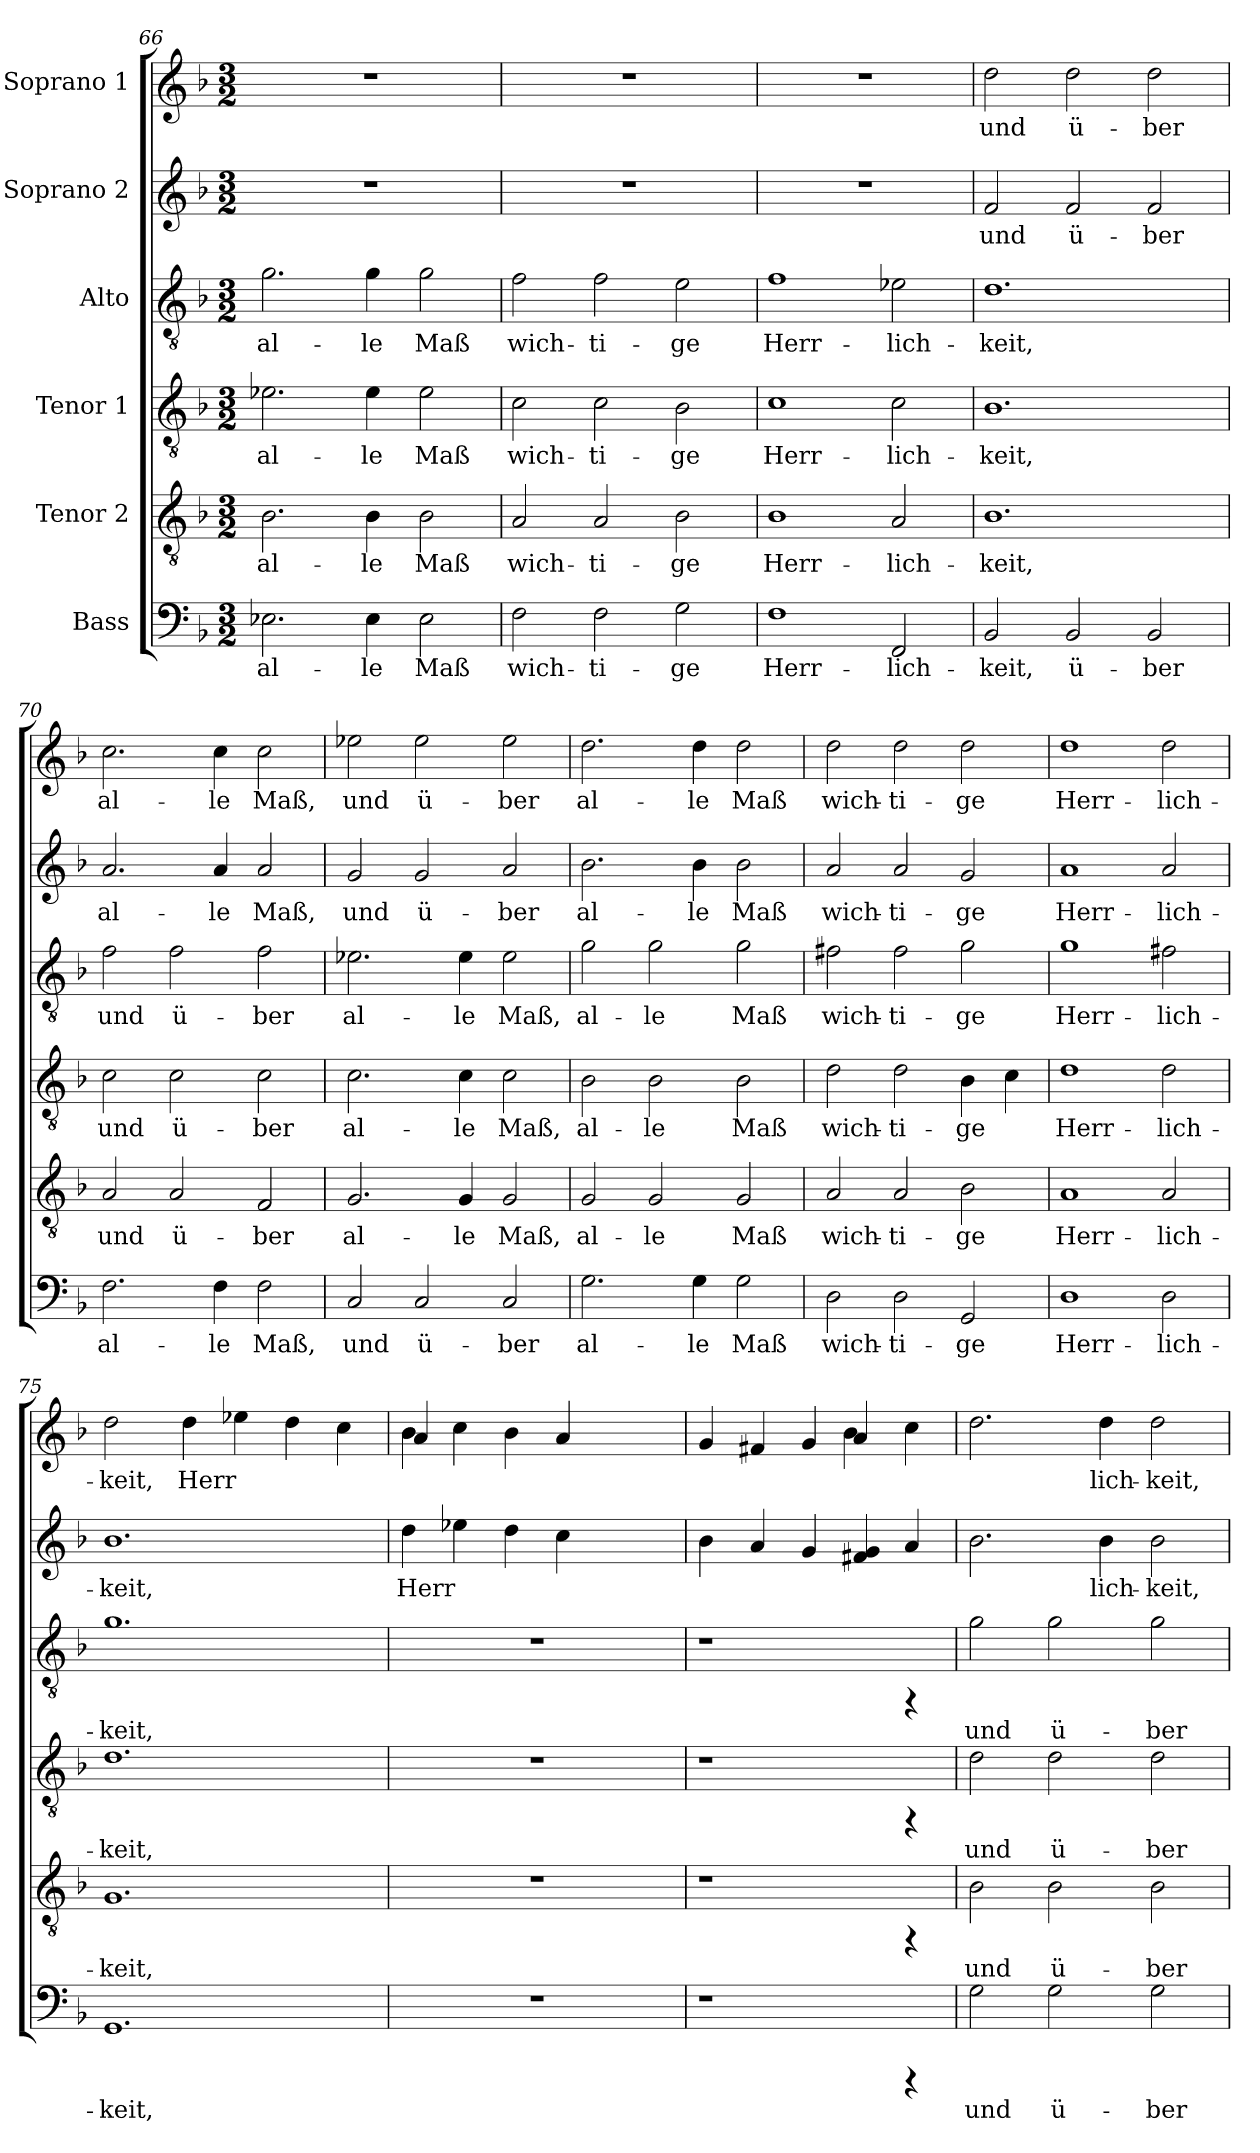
**kern	**text	**kern	**text	**kern	**text	**kern	**text	**kern	**text	**kern	**text
*part6	*part6	*part5	*part5	*part4	*part4	*part3	*part3	*part2	*part2	*part1	*part1
*staff6	*staff6	*staff5	*staff5	*staff4	*staff4	*staff3	*staff3	*staff2	*staff2	*staff1	*staff1
*I"Bass	*	*I"Tenor 2	*	*I"Tenor 1	*	*I"Alto	*	*I"Soprano 2	*	*I"Soprano 1	*
!!LO:LB:g=z
*clefF4	*	*clefGv2	*	*clefGv2	*	*clefGv2	*	*clefG2	*	*clefG2	*
*k[b-]	*	*k[b-]	*	*k[b-]	*	*k[b-]	*	*k[b-]	*	*k[b-]	*
*F:	*	*F:	*	*F:	*	*F:	*	*F:	*	*F:	*
*M3/2	*	*M3/2	*	*M3/2	*	*M3/2	*	*M3/2	*	*M3/2	*
=66	=66	=66	=66	=66	=66	=66	=66	=66	=66	=66	=66
!	!LO:LY:b:cj	!	!LO:LY:b	!	!LO:LY:b	!	!LO:LY:b:cj	!	!	!	!
2.E-X\	al-	2.B-\	al-	2.e-X\	al-	2.g\	al-	1.r	.	1.r	.
!	!LO:LY:b:cj	!	!LO:LY:b	!	!LO:LY:b	!	!LO:LY:b:cj	!	!	!	!
4E-\	-le	4B-\	-le	4e-\	-le	4g\	-le	.	.	.	.
!	!LO:LY:b:cj	!	!LO:LY:b	!	!LO:LY:b	!	!LO:LY:b:cj	!	!	!	!
2E-\	Maß	2B-\	Maß	2e-\	Maß	2g\	Maß	.	.	.	.
=67	=67	=67	=67	=67	=67	=67	=67	=67	=67	=67	=67
!	!LO:LY:b:cj	!	!LO:LY:b	!	!LO:LY:b	!	!LO:LY:b:cj	!	!	!	!
2F\	wich-	2A/	wich-	2c\	wich-	2f\	wich-	1.r	.	1.r	.
!	!LO:LY:b:cj	!	!LO:LY:b	!	!LO:LY:b	!	!LO:LY:b:cj	!	!	!	!
2F\	-ti-	2A/	-ti-	2c\	-ti-	2f\	-ti-	.	.	.	.
!	!LO:LY:b:cj	!	!LO:LY:b	!	!LO:LY:b	!	!LO:LY:b:cj	!	!	!	!
2G\	-ge	2B-\	-ge	2B-\	-ge	2e\	-ge	.	.	.	.
=68	=68	=68	=68	=68	=68	=68	=68	=68	=68	=68	=68
!	!LO:LY:b:cj	!	!LO:LY:b	!	!LO:LY:b	!	!LO:LY:b:cj	!	!	!	!
1F	Herr-	1B-	Herr-	1c	Herr-	1f	Herr-	1.r	.	1.r	.
!	!LO:LY:b:cj	!	!LO:LY:b	!	!LO:LY:b	!	!LO:LY:b:cj	!	!	!	!
2FF/	-lich-	2A/	-lich-	2c\	-lich-	2e-X\	-lich-	.	.	.	.
=69	=69	=69	=69	=69	=69	=69	=69	=69	=69	=69	=69
!	!LO:LY:b:cj	!	!LO:LY:b	!	!LO:LY:b	!	!LO:LY:b:cj	!	!LO:LY:b:cj	!	!LO:LY:b:cj
2BB-/	-keit,	1.B-	-keit,	1.B-	-keit,	1.d	-keit,	2f/	und	2dd\	und
!	!LO:LY:b:cj	!	!	!	!	!	!	!	!LO:LY:b:cj	!	!LO:LY:b:cj
2BB-/	ü-	.	.	.	.	.	.	2f/	ü-	2dd\	ü-
!	!LO:LY:b:cj	!	!	!	!	!	!	!	!LO:LY:b:cj	!	!LO:LY:b:cj
2BB-/	-ber	.	.	.	.	.	.	2f/	-ber	2dd\	-ber
=70	=70	=70	=70	=70	=70	=70	=70	=70	=70	=70	=70
!	!LO:LY:b:cj	!	!LO:LY:b	!	!LO:LY:b	!	!LO:LY:b:cj	!	!LO:LY:b:cj	!	!LO:LY:b:cj
2.F\	al-	2A/	und	2c\	und	2f\	und	2.a/	al-	2.cc\	al-
!	!	!	!LO:LY:b	!	!LO:LY:b	!	!LO:LY:b:cj	!	!	!	!
.	.	2A/	ü-	2c\	ü-	2f\	ü-	.	.	.	.
!	!LO:LY:b:cj	!	!	!	!	!	!	!	!LO:LY:b:cj	!	!LO:LY:b:cj
4F\	-le	.	.	.	.	.	.	4a/	-le	4cc\	-le
!	!LO:LY:b:cj	!	!LO:LY:b	!	!LO:LY:b	!	!LO:LY:b:cj	!	!LO:LY:b:cj	!	!LO:LY:b:cj
2F\	Maß,	2F/	-ber	2c\	-ber	2f\	-ber	2a/	Maß,	2cc\	Maß,
=71	=71	=71	=71	=71	=71	=71	=71	=71	=71	=71	=71
!	!LO:LY:b:cj	!	!LO:LY:b	!	!LO:LY:b	!	!LO:LY:b:cj	!	!LO:LY:b:cj	!	!LO:LY:b:cj
2C/	und	2.G/	al-	2.c\	al-	2.e-X\	al-	2g/	und	2ee-X\	und
!	!LO:LY:b:cj	!	!	!	!	!	!	!	!LO:LY:b:cj	!	!LO:LY:b:cj
2C/	ü-	.	.	.	.	.	.	2g/	ü-	2ee-\	ü-
!	!	!	!LO:LY:b	!	!LO:LY:b	!	!LO:LY:b:cj	!	!	!	!
.	.	4G/	-le	4c\	-le	4e-\	-le	.	.	.	.
!	!LO:LY:b:cj	!	!LO:LY:b	!	!LO:LY:b	!	!LO:LY:b:cj	!	!LO:LY:b:cj	!	!LO:LY:b:cj
2C/	-ber	2G/	Maß,	2c\	Maß,	2e-\	Maß,	2a/	-ber	2ee-\	-ber
=72	=72	=72	=72	=72	=72	=72	=72	=72	=72	=72	=72
!	!LO:LY:b:cj	!	!LO:LY:b	!	!LO:LY:b	!	!LO:LY:b:cj	!	!LO:LY:b:cj	!	!LO:LY:b:cj
2.G\	al-	2G/	al-	2B-\	al-	2g\	al-	2.b-\	al-	2.dd\	al-
!	!	!	!LO:LY:b	!	!LO:LY:b	!	!LO:LY:b:cj	!	!	!	!
.	.	2G/	-le	2B-\	-le	2g\	-le	.	.	.	.
!	!LO:LY:b:cj	!	!	!	!	!	!	!	!LO:LY:b:cj	!	!LO:LY:b:cj
4G\	-le	.	.	.	.	.	.	4b-\	-le	4dd\	-le
!	!LO:LY:b:cj	!	!LO:LY:b	!	!LO:LY:b	!	!LO:LY:b:cj	!	!LO:LY:b:cj	!	!LO:LY:b:cj
2G\	Maß	2G/	Maß	2B-\	Maß	2g\	Maß	2b-\	Maß	2dd\	Maß
=73	=73	=73	=73	=73	=73	=73	=73	=73	=73	=73	=73
!	!LO:LY:b:cj	!	!LO:LY:b	!	!LO:LY:b	!	!LO:LY:b:cj	!	!LO:LY:b:cj	!	!LO:LY:b:cj
2D\	wich-	2A/	wich-	2d\	wich-	2f#X\	wich-	2a/	wich-	2dd\	wich-
!	!LO:LY:b:cj	!	!LO:LY:b	!	!LO:LY:b	!	!LO:LY:b:cj	!	!LO:LY:b:cj	!	!LO:LY:b:cj
2D\	-ti-	2A/	-ti-	2d\	-ti-	2f#\	-ti-	2a/	-ti-	2dd\	-ti-
!	!LO:LY:b:cj	!	!LO:LY:b	!	!LO:LY:b	!	!LO:LY:b:cj	!	!LO:LY:b:cj	!	!LO:LY:b:cj
2GG/	-ge	2B-\	-ge	4B-\	-ge	2g\	-ge	2g/	-ge	2dd\	-ge
!	!	!	!	!	!LO:LY:b	!	!	!	!	!	!
.	.	.	.	4c\	.	.	.	.	.	.	.
!!LO:PB:g=z
=74	=74	=74	=74	=74	=74	=74	=74	=74	=74	=74	=74
!	!LO:LY:b:cj	!	!LO:LY:b	!	!LO:LY:b	!	!LO:LY:b:cj	!	!LO:LY:b:cj	!	!LO:LY:b:cj
1D	Herr-	1A	Herr-	1d	Herr-	1g	Herr-	1a	Herr-	1dd	Herr-
!	!LO:LY:b:cj	!	!LO:LY:b	!	!LO:LY:b	!	!LO:LY:b:cj	!	!LO:LY:b:cj	!	!LO:LY:b:cj
2D\	-lich-	2A/	-lich-	2d\	-lich-	2f#X\	-lich-	2a/	-lich-	2dd\	-lich-
=75	=75	=75	=75	=75	=75	=75	=75	=75	=75	=75	=75
!	!LO:LY:b:cj	!	!LO:LY:b	!	!LO:LY:b	!	!LO:LY:b:cj	!	!LO:LY:b:cj	!	!LO:LY:b:cj
1.GG	-keit,	1.G	-keit,	1.d	-keit,	1.g	-keit,	1.b-	-keit,	2dd\	-keit,
!	!	!	!	!	!	!	!	!	!	!	!LO:LY:b:cj
.	.	.	.	.	.	.	.	.	.	4dd\	Herr-
!	!	!	!	!	!	!	!	!	!	!	!LO:LY:b:cj
.	.	.	.	.	.	.	.	.	.	4ee-X\	--
!	!	!	!	!	!	!	!	!	!	!	!LO:LY:b:cj
.	.	.	.	.	.	.	.	.	.	4dd\	--
!	!	!	!	!	!	!	!	!	!	!	!LO:LY:b:cj
.	.	.	.	.	.	.	.	.	.	4cc\	--
=76	=76	=76	=76	=76	=76	=76	=76	=76	=76	=76	=76
!	!	!	!	!	!	!	!	!	!LO:LY:b:cj	!	!LO:LY:b:cj
*	*	*	*	*	*	*	*	*	*	*^	*
*	*	*	*	*	*	*	*	*	*	*	*^	*
1.r	.	1.r	.	1.r	.	1.r	.	4dd\	Herr-	4b-\	4a/	4b-\	--
!	!	!	!	!	!	!	!	!	!LO:LY:b:cj	!	!	!	!LO:LY:b:cj
.	.	.	.	.	.	.	.	4ee-X\	--	4cc\	2ryy	2ryy	--
!	!	!	!	!	!	!	!	!	!LO:LY:b:cj	!	!	!	!LO:LY:b:cj
.	.	.	.	.	.	.	.	4dd\	--	4b-\	.	.	--
!	!	!	!	!	!	!	!	!	!LO:LY:b:cj	!	!	!	!LO:LY:b:cj
.	.	.	.	.	.	.	.	4cc\	--	4a/	2.ryy	2.ryy	--
.	.	.	.	.	.	.	.	2ryy	.	2ryy	.	.	.
*	*	*	*	*	*	*	*	*	*	*v	*v	*v	*
=77	=77	=77	=77	=77	=77	=77	=77	=77	=77	=77	=77
!	!	!	!	!	!	!	!	!	!LO:LY:b:cj	!	!LO:LY:b:cj
*	*	*	*	*	*	*	*	*	*	*^	*
1r	.	1r	.	1r	.	1r	.	4b-\	--	4g/	2.ryy	--
!	!	!	!	!	!	!	!	!	!LO:LY:b:cj	!	!	!LO:LY:b:cj
.	.	.	.	.	.	.	.	4a/	--	4f#X/	.	--
!	!	!	!	!	!	!	!	!	!LO:LY:b:cj	!	!	!LO:LY:b:cj
.	.	.	.	.	.	.	.	4g/	--	4g/	.	--
!	!	!	!	!	!	!	!	!	!LO:LY:b:cj	!	!	!LO:LY:b:cj
.	.	.	.	.	.	.	.	4f#X/ 4g/	--	4a/	4b-\	--
!	!	!	!	!	!	!	!	!	!LO:LY:b:cj	!	!	!LO:LY:b:cj
4rCCC	.	4rFF	.	4rFF	.	4rFF	.	4a/	--	4cc\	4ryy	--
=78	=78	=78	=78	=78	=78	=78	=78	=78	=78	=78	=78	=78
!	!LO:LY:b:cj	!	!LO:LY:b	!	!LO:LY:b	!	!LO:LY:b:cj	!	!LO:LY:b:cj	!	!	!LO:LY:b:cj
*	*	*	*	*	*	*	*	*	*	*v	*v	*
2G\	und	2B-\	und	2d\	und	2g\	und	2.b-\	--	2.dd\	--
!	!LO:LY:b:cj	!	!LO:LY:b	!	!LO:LY:b	!	!LO:LY:b:cj	!	!	!	!
2G\	ü-	2B-\	ü-	2d\	ü-	2g\	ü-	.	.	.	.
!	!	!	!	!	!	!	!	!	!LO:LY:b:cj	!	!LO:LY:b:cj
.	.	.	.	.	.	.	.	4b-\	-lich-	4dd\	-lich-
!	!LO:LY:b:cj	!	!LO:LY:b	!	!LO:LY:b	!	!LO:LY:b:cj	!	!LO:LY:b:cj	!	!LO:LY:b:cj
2G\	-ber	2B-\	-ber	2d\	-ber	2g\	-ber	2b-\	-keit,	2dd\	-keit,
=	=	=	=	=	=	=	=	=	=	=	=
*-	*-	*-	*-	*-	*-	*-	*-	*-	*-	*-	*-
